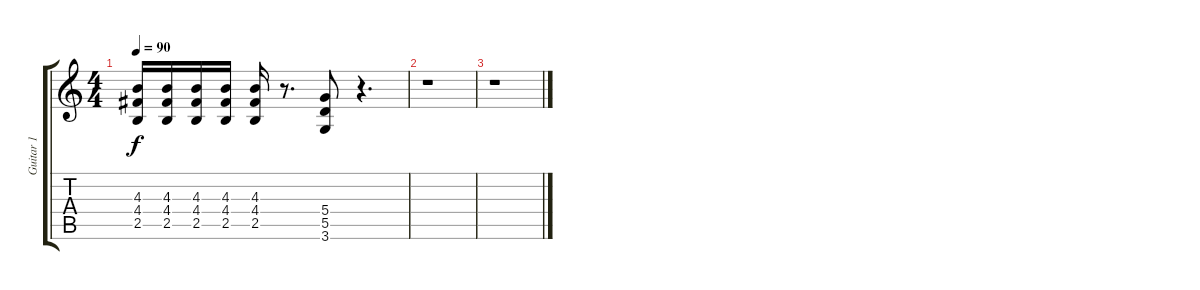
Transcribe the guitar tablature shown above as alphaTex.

\track ("Guitar 1" "Guitar 1") {instrument overdrivenguitar}
\staff {score tabs}
\tuning (E4 B3 G3 D3 A2 E2) {hide}
\ts (4 4)
\tempo 90
\clef g2
\ks c
(4.3 4.4 2.5).16{dy f} (4.3 4.4 2.5).16 (4.3 4.4 2.5).16 (4.3 4.4 2.5).16 (4.3 4.4 2.5).16 r.8{d} (5.4 5.5 3.6).8 r.4{d} |
r.1 |
r.1
